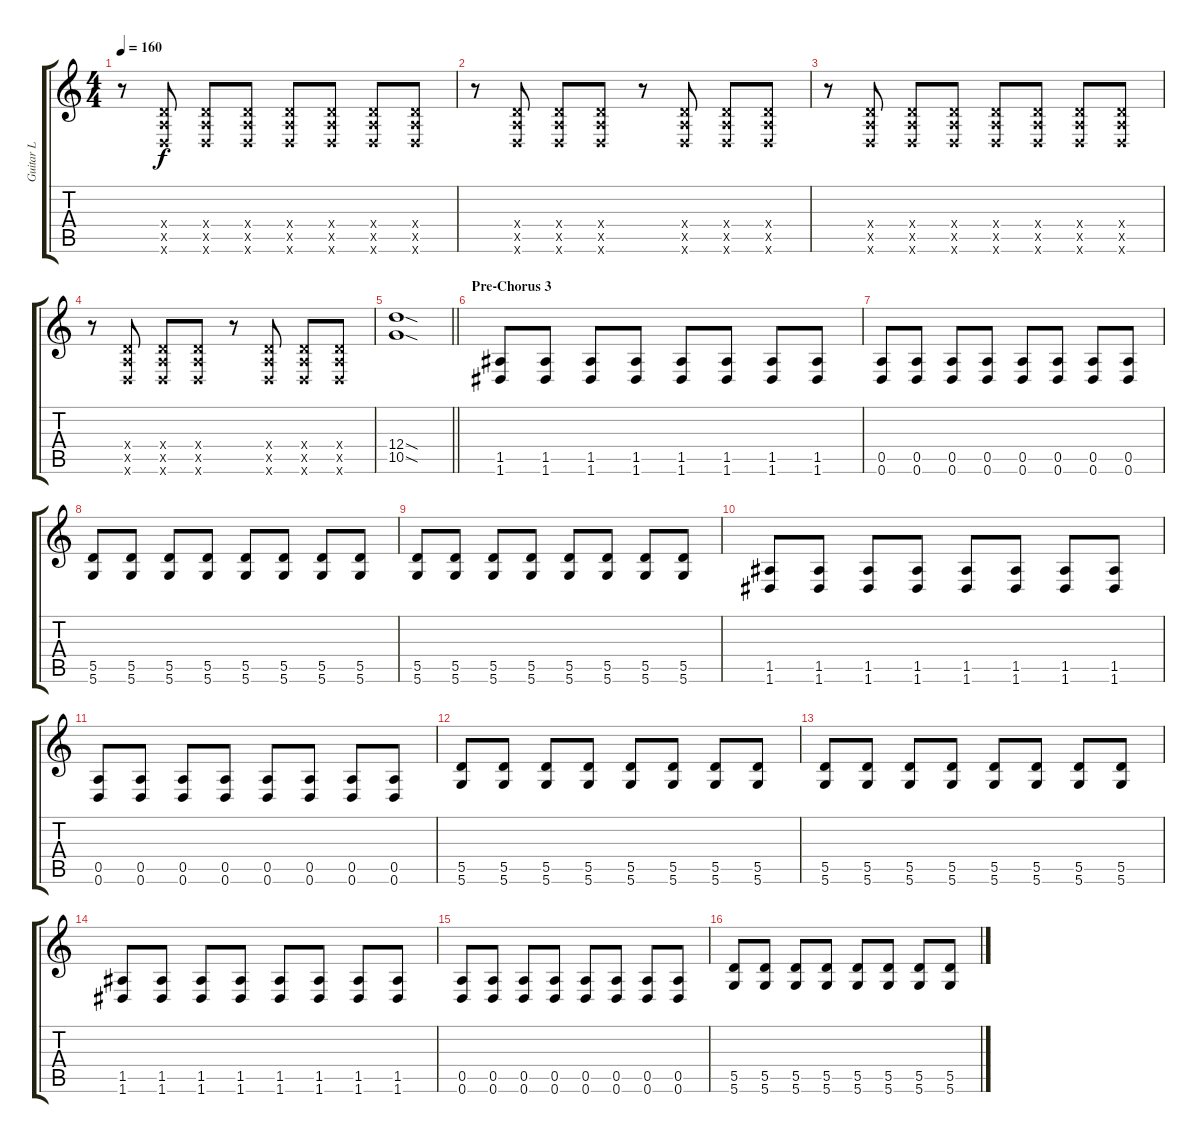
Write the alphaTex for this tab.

\track ("Guitar L" "Guitar L") {instrument overdrivenguitar}
\staff {score tabs}
\tuning (E4 B3 G3 D3 A2 D2) {hide}
\ts (4 4)
\tempo 160
\clef g2
\ks c
r.8{dy f} (0.4{x} 0.5{x} 0.6{x}).8 (0.4{x} 0.5{x} 0.6{x}).8 (0.4{x} 0.5{x} 0.6{x}).8 (0.4{x} 0.5{x} 0.6{x}).8 (0.4{x} 0.5{x} 0.6{x}).8 (0.4{x} 0.5{x} 0.6{x}).8 (0.4{x} 0.5{x} 0.6{x}).8 |
r.8 (0.4{x} 0.5{x} 0.6{x}).8 (0.4{x} 0.5{x} 0.6{x}).8 (0.4{x} 0.5{x} 0.6{x}).8 r.8 (0.4{x} 0.5{x} 0.6{x}).8 (0.4{x} 0.5{x} 0.6{x}).8 (0.4{x} 0.5{x} 0.6{x}).8 |
r.8 (0.4{x} 0.5{x} 0.6{x}).8 (0.4{x} 0.5{x} 0.6{x}).8 (0.4{x} 0.5{x} 0.6{x}).8 (0.4{x} 0.5{x} 0.6{x}).8 (0.4{x} 0.5{x} 0.6{x}).8 (0.4{x} 0.5{x} 0.6{x}).8 (0.4{x} 0.5{x} 0.6{x}).8 |
r.8 (0.4{x} 0.5{x} 0.6{x}).8 (0.4{x} 0.5{x} 0.6{x}).8 (0.4{x} 0.5{x} 0.6{x}).8 r.8 (0.4{x} 0.5{x} 0.6{x}).8 (0.4{x} 0.5{x} 0.6{x}).8 (0.4{x} 0.5{x} 0.6{x}).8 |
\barLineRight lightlight
(12.4{sod} 10.5{sod}).1 |
\section ("" "Pre-Chorus 3")
(1.5 1.6).8 (1.5 1.6).8 (1.5 1.6).8 (1.5 1.6).8 (1.5 1.6).8 (1.5 1.6).8 (1.5 1.6).8 (1.5 1.6).8 |
(0.5 0.6).8 (0.5 0.6).8 (0.5 0.6).8 (0.5 0.6).8 (0.5 0.6).8 (0.5 0.6).8 (0.5 0.6).8 (0.5 0.6).8 |
(5.5 5.6).8 (5.5 5.6).8 (5.5 5.6).8 (5.5 5.6).8 (5.5 5.6).8 (5.5 5.6).8 (5.5 5.6).8 (5.5 5.6).8 |
(5.5 5.6).8 (5.5 5.6).8 (5.5 5.6).8 (5.5 5.6).8 (5.5 5.6).8 (5.5 5.6).8 (5.5 5.6).8 (5.5 5.6).8 |
(1.5 1.6).8 (1.5 1.6).8 (1.5 1.6).8 (1.5 1.6).8 (1.5 1.6).8 (1.5 1.6).8 (1.5 1.6).8 (1.5 1.6).8 |
(0.5 0.6).8 (0.5 0.6).8 (0.5 0.6).8 (0.5 0.6).8 (0.5 0.6).8 (0.5 0.6).8 (0.5 0.6).8 (0.5 0.6).8 |
(5.5 5.6).8 (5.5 5.6).8 (5.5 5.6).8 (5.5 5.6).8 (5.5 5.6).8 (5.5 5.6).8 (5.5 5.6).8 (5.5 5.6).8 |
(5.5 5.6).8 (5.5 5.6).8 (5.5 5.6).8 (5.5 5.6).8 (5.5 5.6).8 (5.5 5.6).8 (5.5 5.6).8 (5.5 5.6).8 |
(1.5 1.6).8 (1.5 1.6).8 (1.5 1.6).8 (1.5 1.6).8 (1.5 1.6).8 (1.5 1.6).8 (1.5 1.6).8 (1.5 1.6).8 |
(0.5 0.6).8 (0.5 0.6).8 (0.5 0.6).8 (0.5 0.6).8 (0.5 0.6).8 (0.5 0.6).8 (0.5 0.6).8 (0.5 0.6).8 |
(5.5 5.6).8 (5.5 5.6).8 (5.5 5.6).8 (5.5 5.6).8 (5.5 5.6).8 (5.5 5.6).8 (5.5 5.6).8 (5.5 5.6).8
